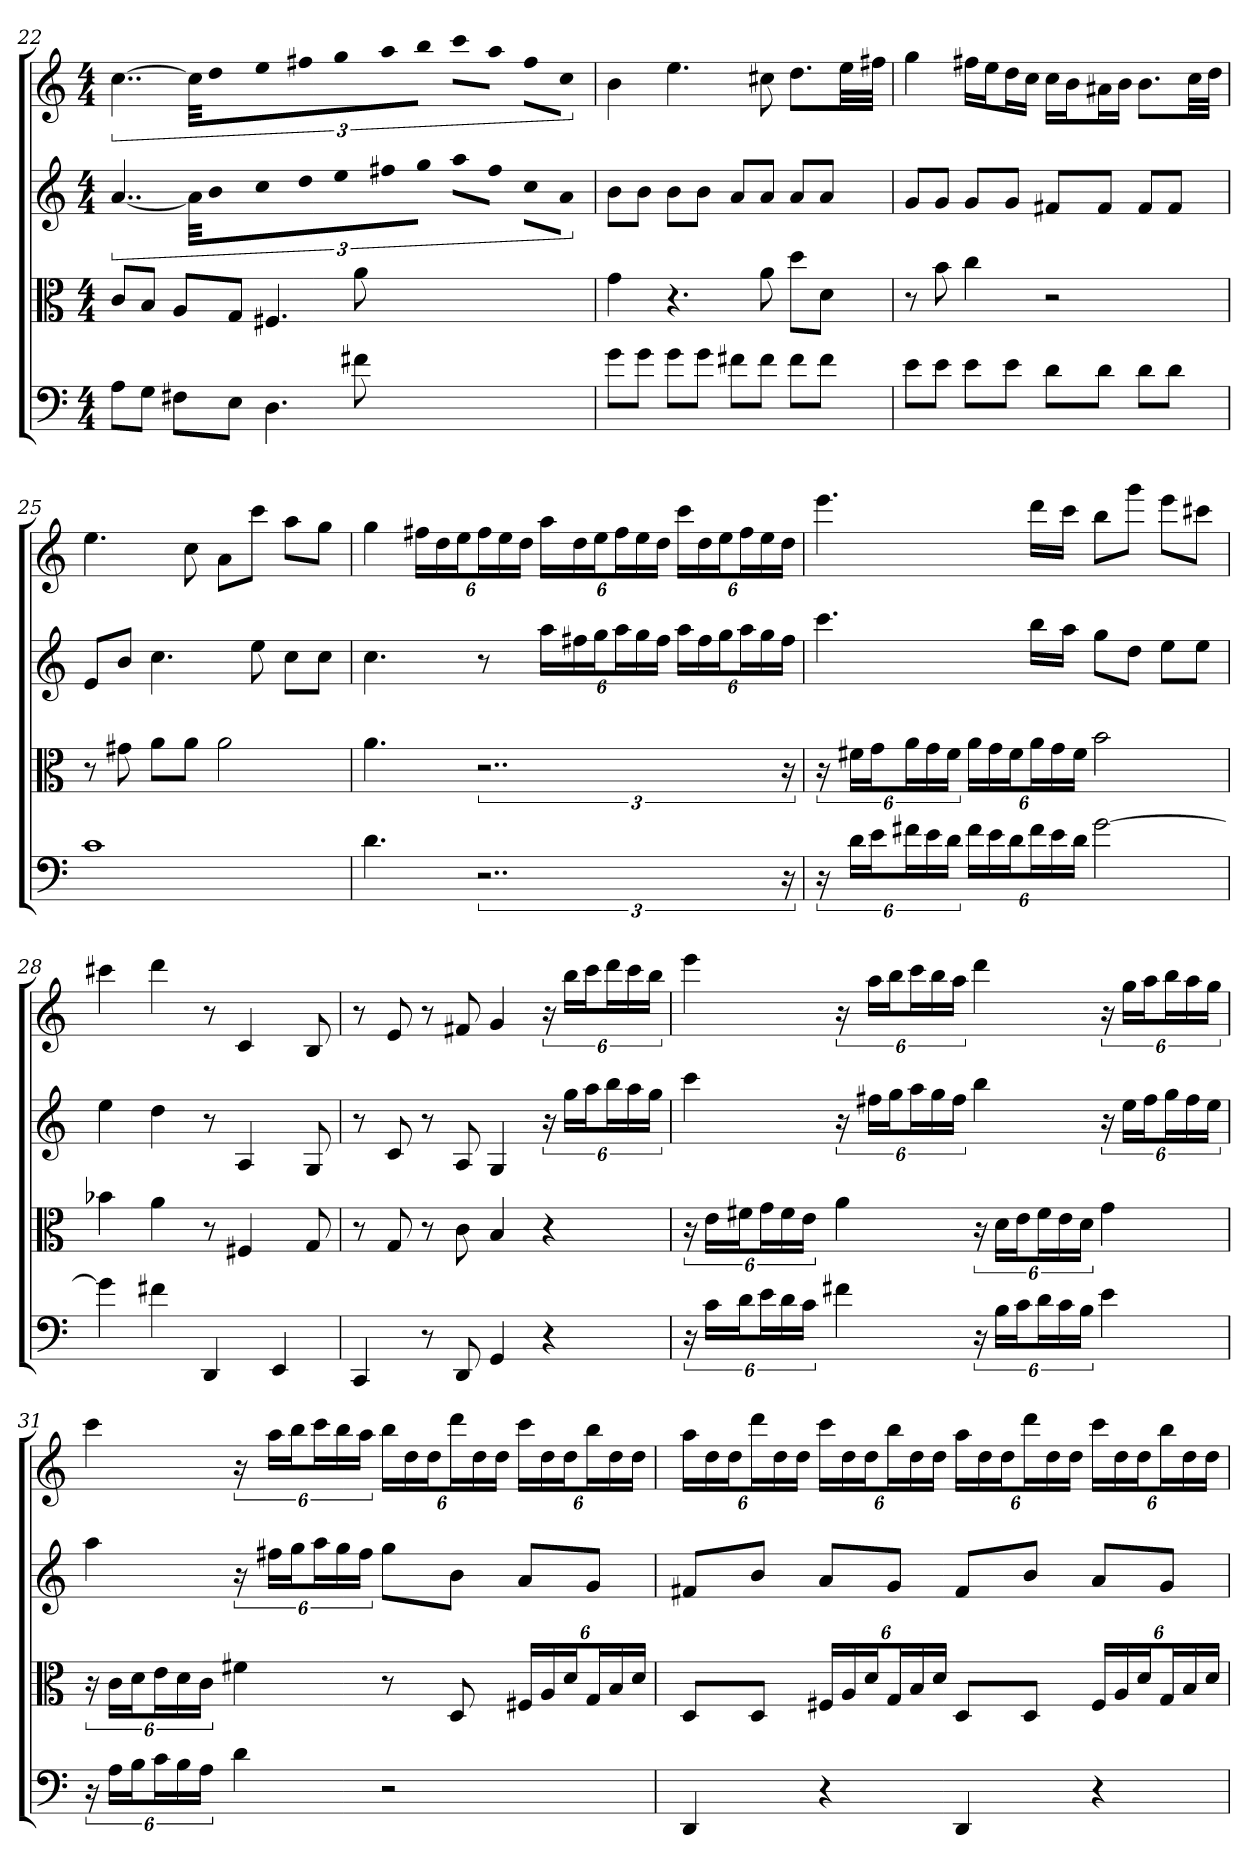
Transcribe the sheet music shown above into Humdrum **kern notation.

**kern	**kern	**kern	**kern
*part4	*part3	*part2	*part1
*staff4	*staff3	*staff2	*staff1
*clefF4	*clefC3	*	*
*k[]	*k[]	*k[]	*k[]
*C:	*C:	*C:	*C:
*M4/4	*M4/4	*M4/4	*M4/4
=22	=22	=22	=22
8A\L	8c/L	[6..a	[6..cc
8G\J	8B/J	.	.
8F#X\L	8A/L	.	.
.	.	48aLLL]	48ccLLL]
.	.	32b	32dd
.	.	32ccJJ	32eeJJ
8E\J	8G/J	32ddLL	32ff#XLL
.	.	32ee	32gg
.	.	32ff#X	32aa
.	.	32ggJJJ	32bbJJJ
4.D	4.F#X	8aaL	8cccL
.	.	8ff#J	8aaJ
.	.	8ccL	8ff#L
8f#X	8a	8aJ	8ccJ
=23	=23	=23	=23
8g\L	4g	8bL	4b
8g\J	.	8bJ	.
8g\L	4.r	8bL	4.ee
8g\J	.	8bJ	.
8f#X\L	.	8aL	.
8f#\J	8a	8aJ	8cc#X
8f#\L	8dd\L	8aL	8.ddL
8f#\J	8d\J	8aJ	.
.	.	.	32eeLL
.	.	.	32ff#XJJJ
=24	=24	=24	=24
8e\L	8r	8gL	4gg
8e\J	8b	8gJ	.
8e\L	4cc	8gL	16ff#XLL
.	.	.	16eeJ
8e\J	.	8gJ	16ddL
.	.	.	16ccJJ
8d\L	2r	8f#XL	16ccLL
.	.	.	16bJ
8d\J	.	8f#J	16a#XL
.	.	.	16bJJ
8d\L	.	8f#L	8.bL
8d\J	.	8f#J	.
.	.	.	32ccLL
.	.	.	32ddJJJ
=25	=25	=25	=25
1c	8r	8eL	4.ee
.	8g#X	8bJ	.
.	8a\L	4.cc	.
.	8a\J	.	8cc
.	2a	.	8aL
.	.	8ee	8cccJ
.	.	8ccL	8aaL
.	.	8ccJ	8ggJ
=26	=26	=26	=26
4.d	4.a	4.cc	4gg
.	.	.	24ff#XLL
.	.	.	24dd
.	.	.	24eeJ
3..r	3..r	8r	24ff#L
.	.	.	24ee
.	.	.	24ddJJ
.	.	24aaLL	24aaLL
.	.	24ff#X	24dd
.	.	24ggJ	24eeJ
.	.	24aaL	24ff#L
.	.	24gg	24ee
.	.	24ff#JJ	24ddJJ
.	.	24aaLL	24cccLL
.	.	24ff#	24dd
.	.	24ggJ	24eeJ
.	.	24aaL	24ff#L
.	.	24gg	24ee
24r	24r	24ff#JJ	24ddJJ
=27	=27	=27	=27
24r	24r	4.ccc	4.eee
24d\LL	24f#X\LL	.	.
24e\J	24g\J	.	.
24f#X\L	24a\L	.	.
24e\	24g\	.	.
24d\JJ	24f#\JJ	.	.
24f#\LL	24a\LL	.	.
24e\	24g\	.	.
24d\J	24f#\J	.	.
24f#\L	24a\L	16bbLL	16dddLL
24e\	24g\	.	.
.	.	16aaJJ	16cccJJ
24d\JJ	24f#\JJ	.	.
[2g	2b	8ggL	8bbL
.	.	8ddJ	8gggJ
.	.	8eeL	8eeeL
.	.	8eeJ	8ccc#XJ
=28	=28	=28	=28
4g]	4b-X	4ee	4ccc#X
4f#X	4a	4dd	4ddd
4DD	8r	8r	8r
.	4F#X	4A	4c
4EE	.	.	.
.	8G	8G	8B
=29	=29	=29	=29
4CC	8r	8r	8r
.	8G	8c	8e
8r	8r	8r	8r
8DD	8c	8A	8f#X
4GG	4B	4G	4g
4r	4r	24r	24r
.	.	24ggLL	24bbLL
.	.	24aaJ	24cccJ
.	.	24bbL	24dddL
.	.	24aa	24ccc
.	.	24ggJJ	24bbJJ
=30	=30	=30	=30
24r	24r	4ccc	4eee
24c\LL	24e\LL	.	.
24d\J	24f#X\J	.	.
24e\L	24g\L	.	.
24d\	24f#\	.	.
24c\JJ	24e\JJ	.	.
4f#X	4a	24r	24r
.	.	24ff#XLL	24aaLL
.	.	24ggJ	24bbJ
.	.	24aaL	24cccL
.	.	24gg	24bb
.	.	24ff#JJ	24aaJJ
24r	24r	4bb	4ddd
24B\LL	24d\LL	.	.
24c\J	24e\J	.	.
24d\L	24f#\L	.	.
24c\	24e\	.	.
24B\JJ	24d\JJ	.	.
4e	4g	24r	24r
.	.	24eeLL	24ggLL
.	.	24ff#J	24aaJ
.	.	24ggL	24bbL
.	.	24ff#	24aa
.	.	24eeJJ	24ggJJ
=31	=31	=31	=31
24r	24r	4aa	4ccc
24A\LL	24c\LL	.	.
24B\J	24d\J	.	.
24c\L	24e\L	.	.
24B\	24d\	.	.
24A\JJ	24c\JJ	.	.
4d	4f#X	24r	24r
.	.	24ff#XLL	24aaLL
.	.	24ggJ	24bbJ
.	.	24aaL	24cccL
.	.	24gg	24bb
.	.	24ff#JJ	24aaJJ
2r	8r	8ggL	24bbLL
.	.	.	24dd
.	.	.	24ddJ
.	8D	8bJ	24dddL
.	.	.	24dd
.	.	.	24ddJJ
.	24F#X/LL	8aL	24cccLL
.	24A/	.	24dd
.	24d/J	.	24ddJ
.	24G/L	8gJ	24bbL
.	24B/	.	24dd
.	24d/JJ	.	24ddJJ
=32	=32	=32	=32
4DD	8D/L	8f#XL	24aaLL
.	.	.	24dd
.	.	.	24ddJ
.	8D/J	8bJ	24dddL
.	.	.	24dd
.	.	.	24ddJJ
4r	24F#X/LL	8aL	24cccLL
.	24A/	.	24dd
.	24d/J	.	24ddJ
.	24G/L	8gJ	24bbL
.	24B/	.	24dd
.	24d/JJ	.	24ddJJ
4DD	8D/L	8f#L	24aaLL
.	.	.	24dd
.	.	.	24ddJ
.	8D/J	8bJ	24dddL
.	.	.	24dd
.	.	.	24ddJJ
4r	24F#/LL	8aL	24cccLL
.	24A/	.	24dd
.	24d/J	.	24ddJ
.	24G/L	8gJ	24bbL
.	24B/	.	24dd
.	24d/JJ	.	24ddJJ
=	=	=	=
*-	*-	*-	*-
